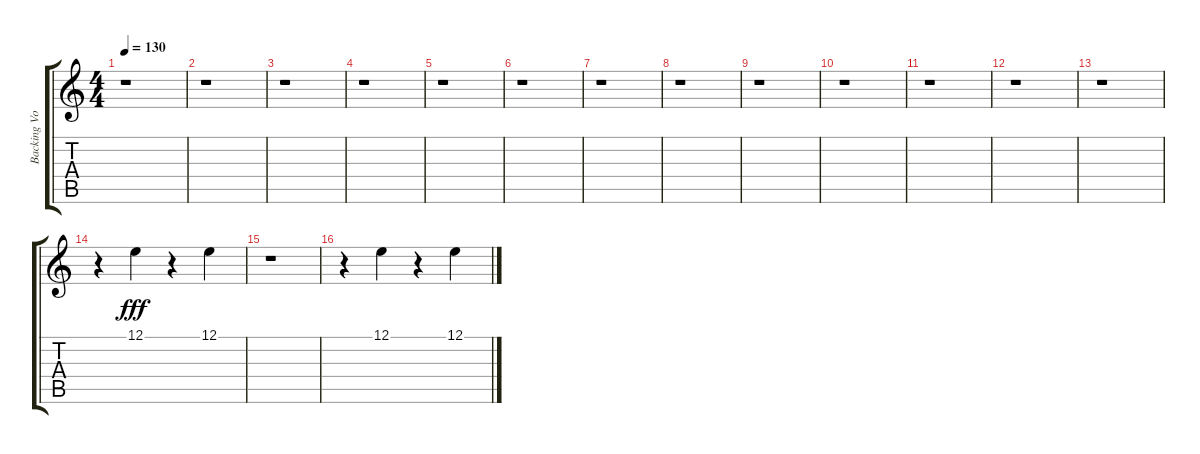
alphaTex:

\track ("Backing Vocals" "Backing Vo") {instrument violin}
\staff {score tabs}
\tuning (E4 B3 G3 D3 A2 E2) {hide}
\ts (4 4)
\tempo 130
\clef g2
\ks c
r.1{dy fff instrument violin} |
r.1 |
r.1 |
r.1 |
r.1 |
r.1 |
r.1 |
r.1 |
r.1 |
r.1 |
r.1 |
r.1 |
r.1 |
r.4 12.1.4 r.4 12.1.4 |
r.1 |
r.4 12.1.4 r.4 12.1.4
